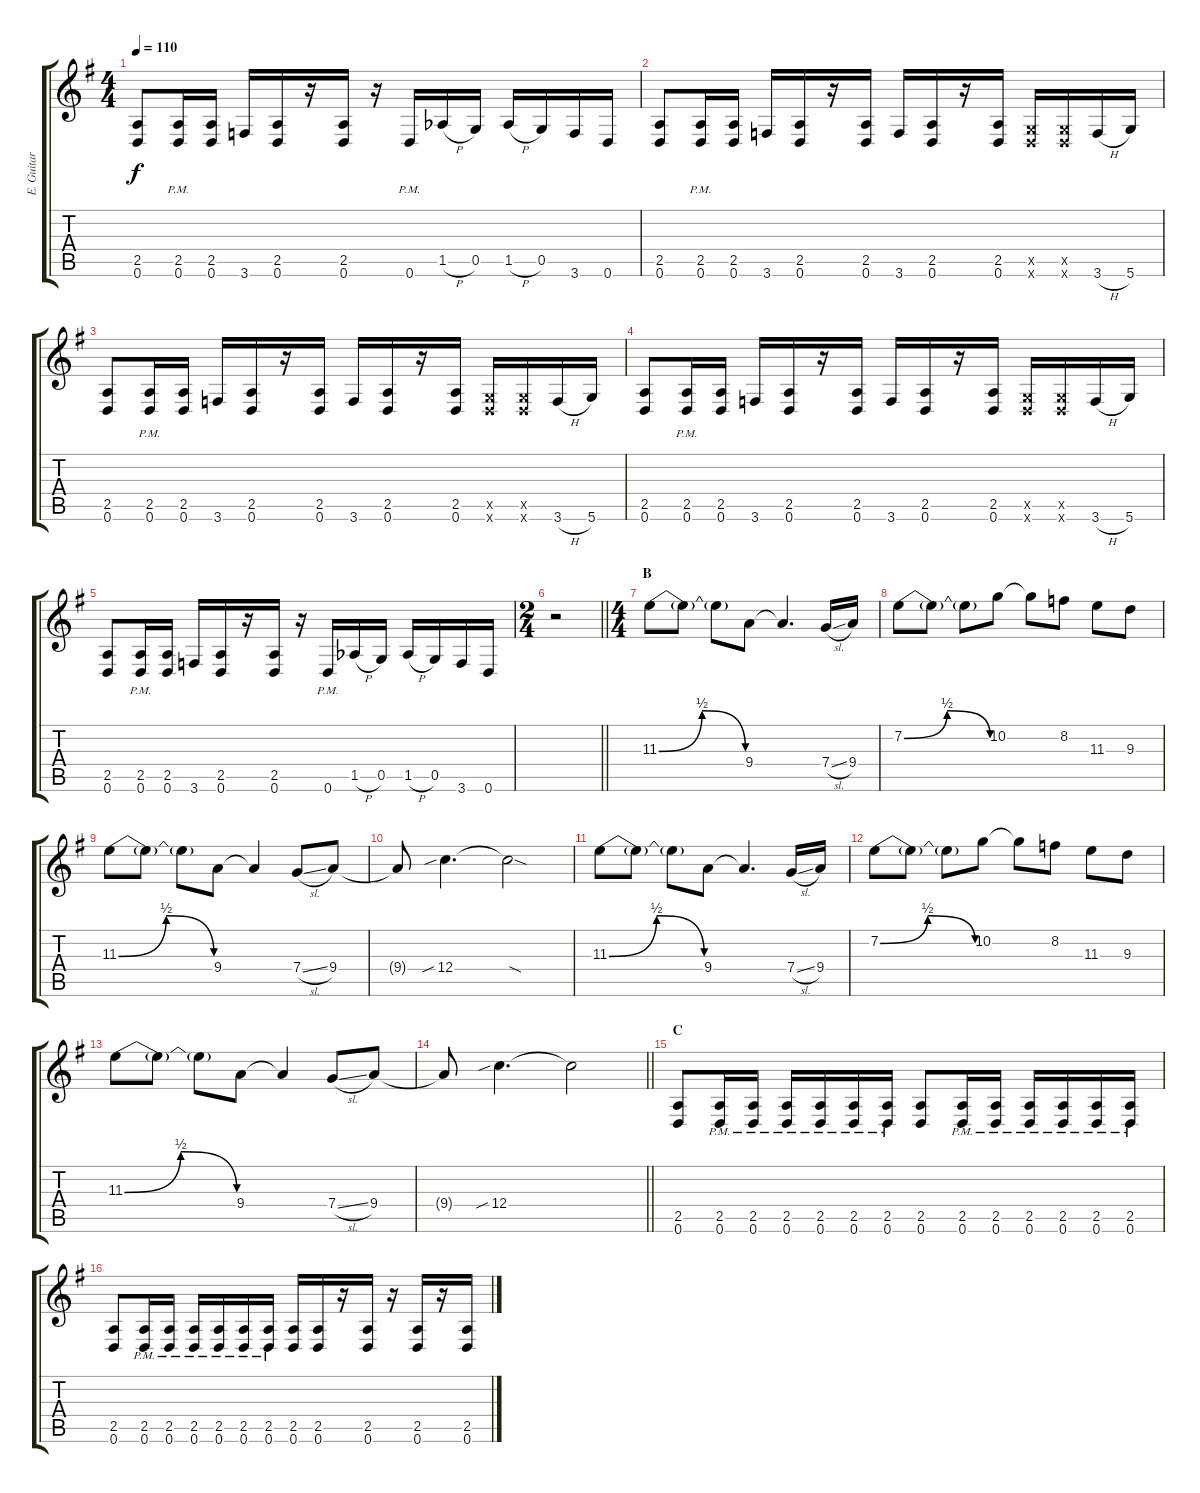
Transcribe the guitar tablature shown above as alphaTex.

\track ("E. Guitar II" "E. Guitar ") {instrument overdrivenguitar}
\staff {score tabs}
\tuning (D4 A3 F3 C3 G2 D2) {hide}
\ts (4 4)
\tempo 110
\clef g2
\ks g
(2.5 0.6).8{dy f} (2.5{pm} 0.6{pm}).16 (2.5 0.6).16 3.6.16 (2.5 0.6).16 r.16 (2.5 0.6).16 r.16 0.6{pm}.16 1.5{h acc b}.16 0.5.16 1.5{h acc b}.16 0.5.16 3.6.16 0.6.16 |
(2.5 0.6).8 (2.5{pm} 0.6{pm}).16 (2.5 0.6).16 3.6.16 (2.5 0.6).16 r.16 (2.5 0.6).16 3.6.16 (2.5 0.6).16 r.16 (2.5 0.6).16 (0.5{x} 0.6{x}).16 (0.5{x} 0.6{x}).16 3.6{h}.16 5.6.16 |
(2.5 0.6).8 (2.5{pm} 0.6{pm}).16 (2.5 0.6).16 3.6.16 (2.5 0.6).16 r.16 (2.5 0.6).16 3.6.16 (2.5 0.6).16 r.16 (2.5 0.6).16 (0.5{x} 0.6{x}).16 (0.5{x} 0.6{x}).16 3.6{h}.16 5.6.16 |
(2.5 0.6).8 (2.5{pm} 0.6{pm}).16 (2.5 0.6).16 3.6.16 (2.5 0.6).16 r.16 (2.5 0.6).16 3.6.16 (2.5 0.6).16 r.16 (2.5 0.6).16 (0.5{x} 0.6{x}).16 (0.5{x} 0.6{x}).16 3.6{h}.16 5.6.16 |
(2.5 0.6).8 (2.5{pm} 0.6{pm}).16 (2.5 0.6).16 3.6.16 (2.5 0.6).16 r.16 (2.5 0.6).16 r.16 0.6{pm}.16 1.5{h acc b}.16 0.5.16 1.5{h acc b}.16 0.5.16 3.6.16 0.6.16 |
\ts (2 4)
\barLineRight lightlight
r.2 |
\ts (4 4)
\section ("" "B")
11.3{be (bendrelease 0 0 30 2 30 2 60 0)}.8 11.3{t}.8 11.3{t}.8 9.4.8 9.4{t}.4{d} 7.4{sl}.16 9.4.16 |
7.2{be (bendrelease 0 0 30 2 30 2 60 0)}.8 7.2{t}.8 7.2{t}.8 10.2.8 10.2{t}.8 8.2.8 11.3.8 9.3.8 |
11.3{be (bendrelease 0 0 30 2 30 2 60 0)}.8 11.3{t}.8 11.3{t}.8 9.4.8 9.4{t}.4 7.4{sl}.8 9.4.8 |
9.4{t}.8 12.4{sib}.4{d} 12.4{sod t}.2 |
11.3{be (bendrelease 0 0 30 2 30 2 60 0)}.8 11.3{t}.8 11.3{t}.8 9.4.8 9.4{t}.4{d} 7.4{sl}.16 9.4.16 |
7.2{be (bendrelease 0 0 30 2 30 2 60 0)}.8 7.2{t}.8 7.2{t}.8 10.2.8 10.2{t}.8 8.2.8 11.3.8 9.3.8 |
11.3{be (bendrelease 0 0 30 2 30 2 60 0)}.8 11.3{t}.8 11.3{t}.8 9.4.8 9.4{t}.4 7.4{sl}.8 9.4.8 |
\barLineRight lightlight
9.4{t}.8 12.4{sib}.4{d} 12.4{t}.2 |
\section ("" "C")
(2.5 0.6).8 (2.5{pm} 0.6{pm}).16 (2.5{pm} 0.6{pm}).16 (2.5{pm} 0.6{pm}).16 (2.5{pm} 0.6{pm}).16 (2.5{pm} 0.6{pm}).16 (2.5{pm} 0.6{pm}).16 (2.5 0.6).8 (2.5{pm} 0.6{pm}).16 (2.5{pm} 0.6{pm}).16 (2.5{pm} 0.6{pm}).16 (2.5{pm} 0.6{pm}).16 (2.5{pm} 0.6{pm}).16 (2.5{pm} 0.6{pm}).16 |
(2.5 0.6).8 (2.5{pm} 0.6{pm}).16 (2.5{pm} 0.6{pm}).16 (2.5{pm} 0.6{pm}).16 (2.5{pm} 0.6{pm}).16 (2.5{pm} 0.6{pm}).16 (2.5{pm} 0.6{pm}).16 (2.5 0.6).16 (2.5 0.6).16 r.16 (2.5 0.6).16 r.16 (2.5 0.6).16 r.16 (2.5 0.6).16
